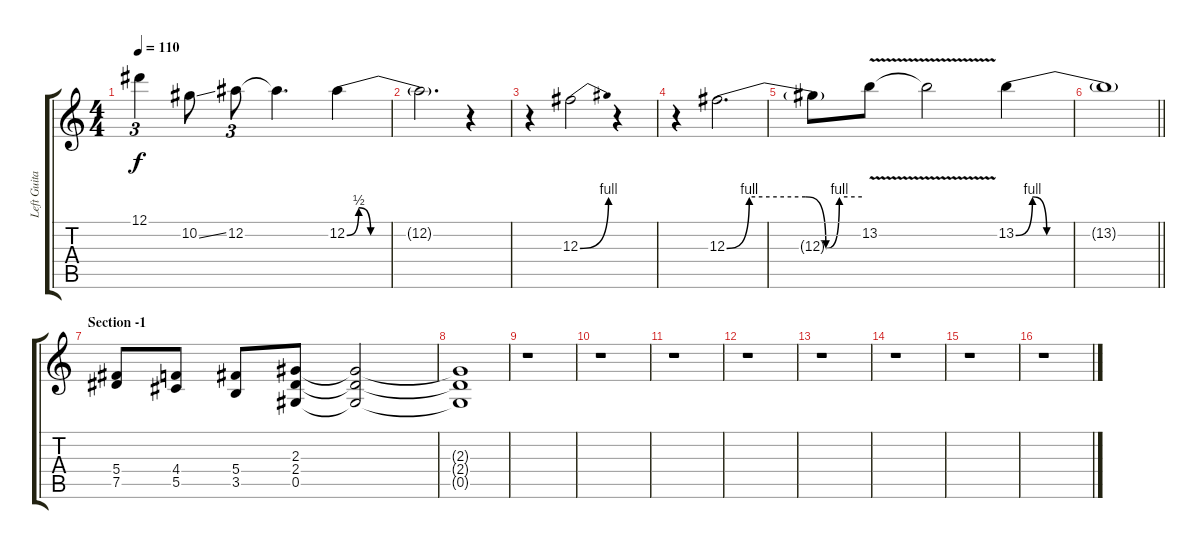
\track ("Left Guitar" "Left Guita") {instrument overdrivenguitar}
\staff {score tabs}
\tuning (Eb4 Bb3 Gb3 Db3 Ab2 Eb2) {hide}
\ts (4 4)
\tempo 110
\clef g2
\ks c
12.1.4{tu (3 2) dy f} 10.2{ss}.8 12.2.8{tu (3 2)} 12.2{t}.4{d} 12.2{be (custom 0 0 6 2 12 0 20 0 60 0)}.4 |
12.2{t}.2{d} r.4 |
r.4 12.3{be (bend 0 0 60 4)}.2 r.4 |
r.4 12.3{be (custom 0 0 10 4 35 4 44 0 50 4 60 4)}.2{d} |
12.3{t}.8 13.2{v}.8 13.2{t}.2 13.2{be (custom 0 0 7 4 13 0 20 0 60 0)}.4 |
\barLineRight lightlight
13.2{t}.1 |
\section ("" "Section -1")
(5.4 7.5).8 (4.4 5.5).8 (5.4 3.5).8 (2.3 2.4 0.5).8 (2.3{t} 2.4{t} 0.5{t}).2 |
(2.3{t} 2.4{t} 0.5{t}).1 |
r.1 |
r.1 |
r.1 |
r.1 |
r.1 |
r.1 |
r.1 |
r.1
